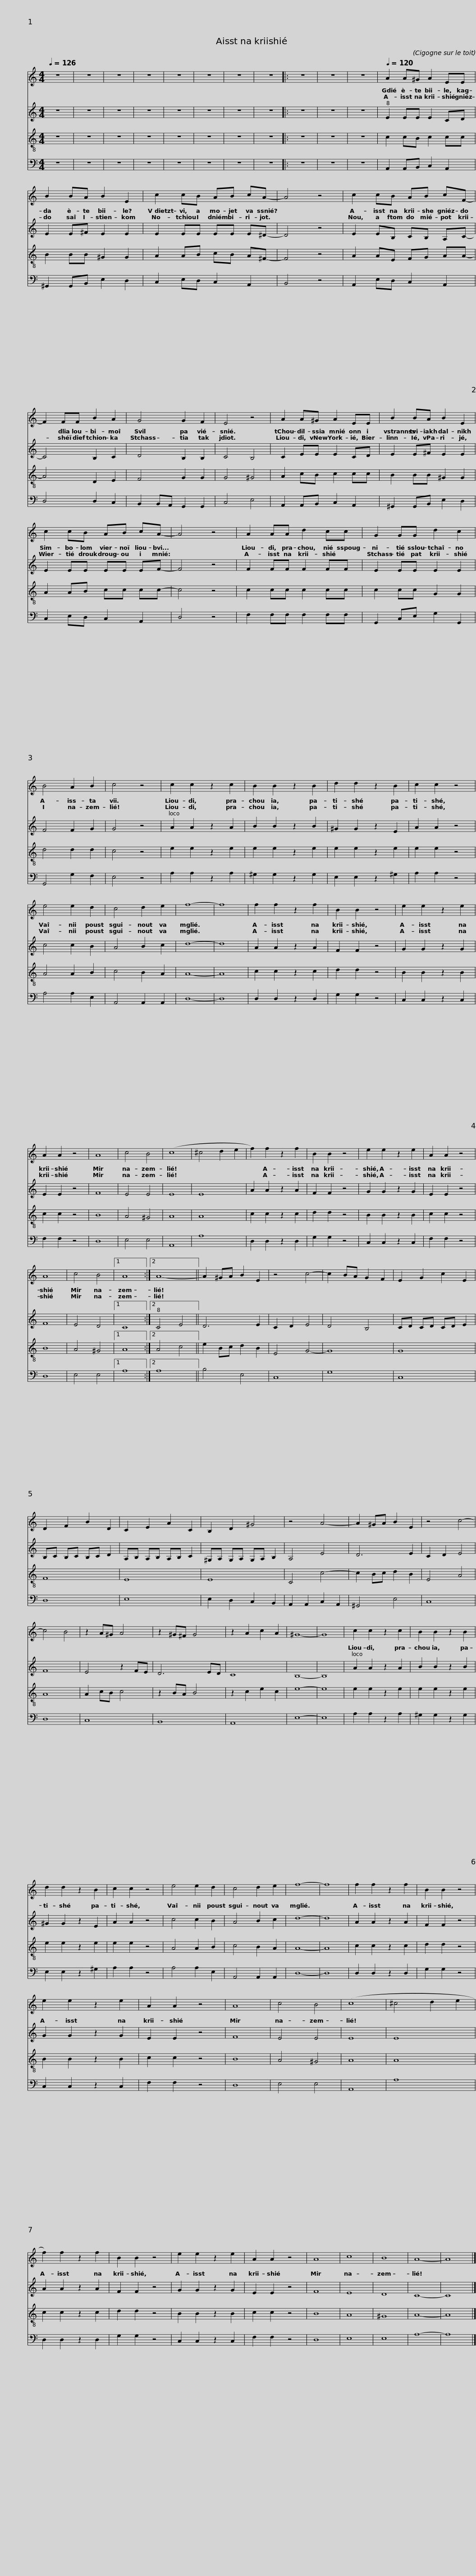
X:1
%%score 1 2 3 4
L:1/8
Q:1/4=126
M:4/4
I:linebreak $
K:C
V:1 treble
V:2 treble
V:3 treble-8
V:4 bass
V:1
 z8 | z8 | z8 | z8 | z8 | %5
 z8 | z8 | z8 |: z8 | z8 | %10
 z8 |[Q:1/4=120] A2 A^G A2 EE |$ B2 BA B2 E2 | c2 cB AB cA- | A4 z4 | %15
 c2 cB AB cF- |$ F2 FF B2 A2 | G4 G2 F2 | E4 z4 | A2 A^G A2 EE |$ %20
 B2 BA B2 E2 | c2 cB AB cA- | A4 z4 |$ A2 AA d2 cc | G2 GG d2 c2 | %25
 B4 A2 B2 | c4 z4 | c2 c2 z2 c2 |$ B2 B2 z2 B2 | d2 d2 z2 B2 | %30
 c2 c2 z4 | e4 e2 d2 | c4 d2 e2 | f8- | f8 | %35
 f2 f2 z2 f2 | B2 B2 z4 |$ e2 e2 z2 e2 | A2 A2 z4 | A8 | %40
 c4 B4 | (c8 | ^c4 d2 e2 | f2) f2 z2 f2 | B2 B2 z4 | %45
 e2 e2 z2 e2 | A2 A2 z4 | A8 |$ c4 B4 |1 A8 :|2 %50
 A8- || A2 ^GA B2 E2 | z4 c4- | c2 BA G2 F2 | E2 G2 c2 E2 | %55
 D2 F2 B2 D2 |$ C2 E2 A2 C2 | B,2 D2 ^G4 | z4 A4- | A2 ^GA B2 E2 | %60
 z4 c4- | c4 B4 | z2 A^G A4 |$ z2 ^G^F G4 | z2 A2 c2 A2 | %65
 ^G8- | G8 | c2 c2 z2 c2 | B2 B2 z2 B2 | d2 d2 z2 B2 | %70
 c2 c2 z4 | e4 e2 d2 |$ c4 d2 e2 | f8- | f8 | %75
 f2 f2 z2 f2 | B2 B2 z4 | e2 e2 z2 e2 | A2 A2 z4 | A8 | %80
 c4 B4 | (c8 | ^c4 d2 e2 |$ f2) f2 z2 f2 | B2 B2 z4 | %85
 e2 e2 z2 e2 | A2 A2 z4 | A8 | c8 | B8 | %90
 A8- | A8 |] %92
V:2
 z8 | z8 | z8 | z8 | z8 | %5
 z8 | z8 | z8 |: z8 | z8 | %10
 z8 | E2 EE E2 CD |$ E2 E^F E2 E2 | E2 EE EE E^D- | D4 z4 | %15
 E2 EB, CB, A,C- |$ C4 B,2 C2 | D4 B,2 B,2 | C4 B,4 | C2 EE E2 CD |$ %20
 E2 E^F E2 E2 | E2 EE EE EF- | F4 z4 |$ F2 FF F2 FF | E2 EE E2 E2 | %25
 F4 F2 G2 | G4 z4 | A2 A2 z2 A2 |$ B2 B2 z2 B2 | ^G2 G2 z2 E2 | %30
 A2 A2 z4 | c4 c2 B2 | A4 B2 c2 | d8- | d8 | %35
 A2 A2 z2 A2 | F2 F2 z4 |$ G2 G2 z2 G2 | E2 E2 z4 | F8 | %40
 E4 E4 | E8 | E8 | A2 A2 z2 A2 | F2 F2 z4 | %45
 G2 G2 z2 G2 | E2 E2 z4 | F8 |$ E4 D4 |1 C8 :|2 %50
 C4 E4 || D6 E2 | C2 D2 E4 | D4 B,4 | CD CD CD E2 | %55
 B,C B,C B,C D2 |$ A,B, A,B, A,B, C2 | ^G,A, G,A, G,A, B,2 | A,4 E4 | D6 E2 | %60
 C2 D2 E4 | F8 | E4 z2 FE |$ D6 ED | C8 | %65
 B,8- | B,8 | A2 A2 z2 A2 | B2 B2 z2 B2 | ^G2 G2 z2 E2 | %70
 A2 A2 z4 | c4 c2 B2 |$ A4 B2 c2 | d8- | d8 | %75
 A2 A2 z2 A2 | F2 F2 z4 | G2 G2 z2 G2 | E2 E2 z4 | F8 | %80
 E4 E4 | E8 | E8 |$ A2 A2 z2 A2 | F2 F2 z4 | %85
 G2 G2 z2 G2 | E2 E2 z4 | F8 | E8 | D8 | %90
 C8- | C8 |] %92
V:3
 z8 | z8 | z8 | z8 | z8 | %5
 z8 | z8 | z8 |: z8 | z8 | %10
 z8 | c2 cB c2 cc |$ B2 BB ^G2 G2 | A2 AB cB A^F- | F4 z4 | %15
 A2 AE FG AA- |$ A4 D2 E2 | F4 G2 G2 | G4 ^G4 | A2 cB c2 cc |$ %20
 B2 BB ^G2 G2 | A2 AB cc cc- | c4 z4 |$ c2 cc c2 cc | c2 cc G2 G2 | %25
 d4 d2 d2 | c4 z4 | e2 e2 z2 e2 |$ e2 e2 z2 e2 | e2 e2 z2 e2 | %30
 e2 e2 z4 | A4 A2 B2 | c4 B2 A2 | A8- | A8 | %35
 c2 c2 z2 c2 | d2 d2 z4 |$ B2 B2 z2 B2 | c2 c2 z4 | B8 | %40
 A4 ^G4 | A8 | A8 | c2 c2 z2 c2 | d2 d2 z4 | %45
 B2 B2 z2 B2 | c2 c2 z4 | B8 |$ A4 ^G4 |1 A8 :|2 %50
 A4 c4 || e2 Bc d2 B2 | E4 G4- | G8 | G8 | %55
 F8 |$ E8 | E8 | C4 c4- | c2 Bc d2 B2 | %60
 E4 A4 | A8 | A2 cB c4 |$ z2 BA B4 | z2 c2 e2 c2 | %65
 e8- | e8 | e2 e2 z2 e2 | e2 e2 z2 e2 | e2 e2 z2 e2 | %70
 e2 e2 z4 | A4 A2 B2 |$ c4 B2 A2 | A8- | A8 | %75
 c2 c2 z2 c2 | d2 d2 z4 | B2 B2 z2 B2 | c2 c2 z4 | B8 | %80
 A4 ^G4 | A8 | A8 |$ c2 c2 z2 c2 | d2 d2 z4 | %85
 B2 B2 z2 B2 | c2 c2 z4 | B8 | A8 | ^G8 | %90
 A8- | A8 |] %92
V:4
 z8 | z8 | z8 | z8 | z8 | %5
 z8 | z8 | z8 |: z8 | z8 | %10
 z8 | A,,2 A,,B,, C,2 A,,2 |$ ^G,,2 G,,B,, E,2 D,2 | C,2 E,D, C,2 A,,2 | B,,4 z4 | %15
 A,,2 E,D, C,2 A,,2 |$ D,4 D,2 C,2 | B,,2 B,,A,, G,,2 G,,2 | C,4 E,4 | A,,2 A,,B,, C,2 A,,2 |$ %20
 ^G,,2 G,,B,, E,2 D,2 | C,2 E,D, C,2 A,,2 | D,4 z4 |$ F,2 F,F, F,2 F,F, | G,,2 C,E, G,2 G,,2 | %25
 G,,4 G,2 F,2 | E,4 z4 | A,2 A,2 z2 A,2 |$ ^G,2 G,2 z2 G,2 | E,2 E,2 z2 ^G,2 | %30
 A,2 A,2 z4 | A,4 A,2 E,2 | A,,4 A,,2 A,,2 | D,8- | D,8 | %35
 D,2 D,2 z2 D,2 | G,2 G,2 z4 |$ C,2 C,2 z2 C,2 | F,2 F,2 z4 | D,8 | %40
 E,4 E,4 | A,,8 | A,8 | D,2 D,2 z2 D,2 | G,2 G,2 z4 | %45
 C,2 C,2 z2 C,2 | F,2 F,2 z4 | D,8 |$ E,4 E,4 |1 A,8 :|2 %50
 A,8 || B,4 E,4 | C,8 | G,8 | C,8 | %55
 D,8 |$ E,8 | E,2 D,2 C,2 B,,2 | A,,2 A,,2 C,2 A,,2 | ^G,,4 E,4 | %60
 C,8 | D,8 | C,8 |$ B,,8 | A,,8 | %65
 E,8- | E,8 | A,2 A,2 z2 A,2 | ^G,2 G,2 z2 G,2 | E,2 E,2 z2 ^G,2 | %70
 A,2 A,2 z4 | A,4 A,2 E,2 |$ A,,4 A,,2 A,,2 | D,8- | D,8 | %75
 D,2 D,2 z2 D,2 | G,2 G,2 z4 | C,2 C,2 z2 C,2 | F,2 F,2 z4 | D,8 | %80
 E,4 E,4 | A,,8 | A,8 |$ D,2 D,2 z2 D,2 | G,2 G,2 z4 | %85
 C,2 C,2 z2 C,2 | F,2 F,2 z4 | D,8 | E,8 | E,8 | %90
 A,8- | A,8 |] %92
